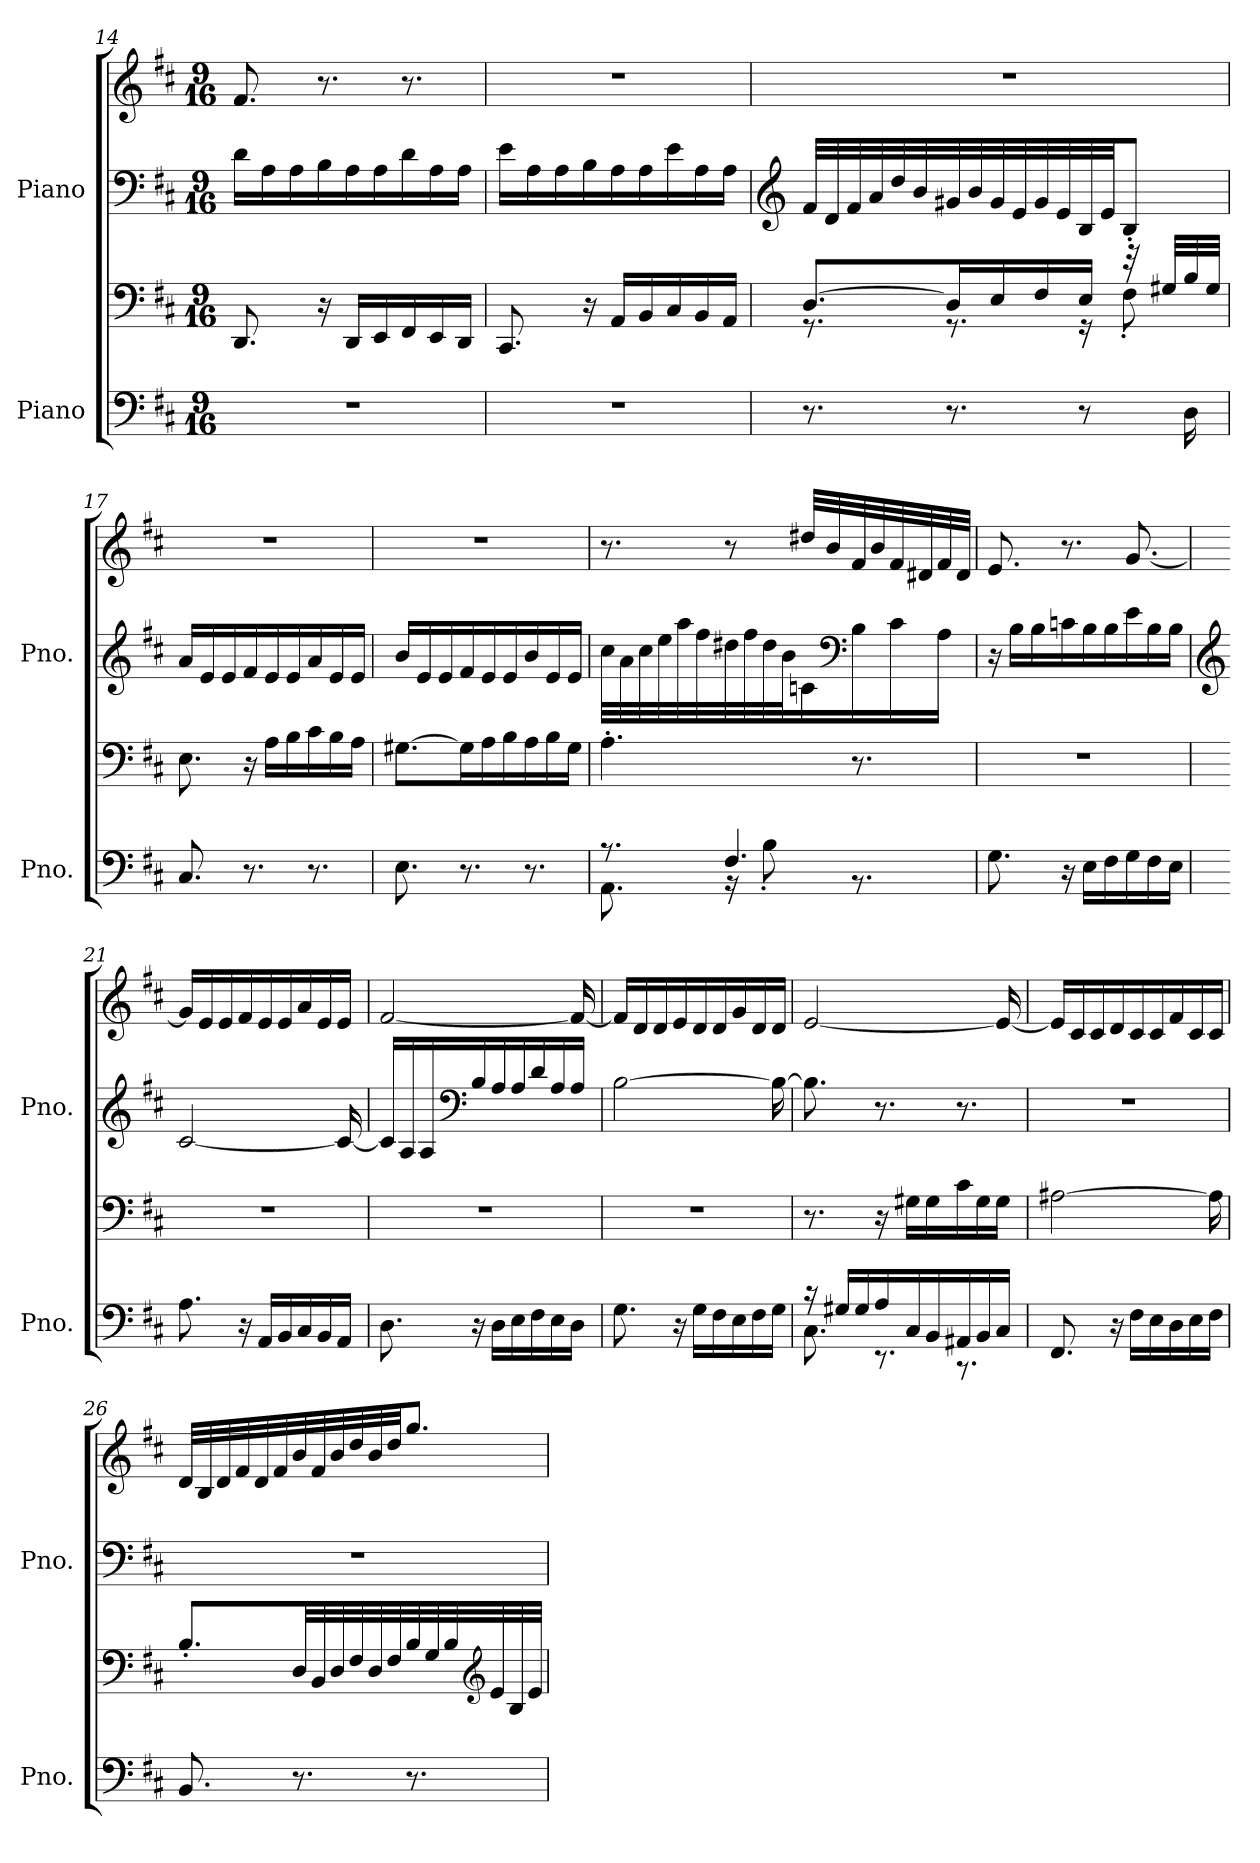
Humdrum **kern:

**kern	**kern	**kern	**kern
*part2	*part2	*part1	*part1
*staff4	*staff3	*staff2	*staff1
*I"Piano	*	*I"Piano	*
*I'Pno.	*	*I'Pno.	*
!!LO:LB:g=z
*clefF4	*clefF4	*clefF4	*clefG2
*k[f#c#]	*k[f#c#]	*k[f#c#]	*k[f#c#]
*M9/16	*M9/16	*M9/16	*M9/16
=14	=14	=14	=14
16%9r	8.DD/	16d\LL	8.f#/
.	.	16A\	.
.	.	16A\	.
.	16r	16B\	8.r
.	16DD/LL	16A\	.
.	16EE/	16A\	.
.	16FF#/	16d\	8.r
.	16EE/	16A\	.
.	16DD/JJ	16A\JJ	.
=15	=15	=15	=15
16%9r	8.CC#/	16e\LL	16%9r
.	.	16A\	.
.	.	16A\	.
.	16r	16B\	.
.	16AA/LL	16A\	.
.	16BB/	16A\	.
.	16C#/	16e\	.
.	16BB/	16A\	.
.	16AA/JJ	16A\JJ	.
=16	=16	=16	=16
*	*	*clefG2	*
*	*^	*	*
8.r	[8.D/L	8.r	32f#/LLL	16%9r
.	.	.	32d/	.
.	.	.	32f#/	.
.	.	.	32a/	.
.	.	.	32dd/	.
.	.	.	32b/	.
8.r	16D/L]	8.r	32g#X/	.
.	.	.	32b/	.
.	16E/	.	32g#/	.
.	.	.	32e/	.
.	16F#/	.	32g#/	.
.	.	.	32e/	.
8r	16E/JJ	16r	32B/	.
.	.	.	32e/JJ	.
.	32r	8F#'\	8B'/J	.
.	32G#X/LLL	.	.	.
16D\	32B/	.	.	.
.	32G#/JJJ	.	.	.
*	*v	*v	*	*
!!LO:PB:g=z
=17	=17	=17	=17
8.C#/	8.E\	16a/LL	16%9r
.	.	16e/	.
.	.	16e/	.
8.r	16r	16f#/	.
.	16A\LL	16e/	.
.	16B\	16e/	.
8.r	16c#\	16a/	.
.	16B\	16e/	.
.	16A\JJ	16e/JJ	.
=18	=18	=18	=18
8.E\	[8.G#X\L	16b/LL	16%9r
.	.	16e/	.
.	.	16e/	.
8.r	16G#\L]	16f#/	.
.	16A\	16e/	.
.	16B\	16e/	.
8.r	16A\	16b/	.
.	16B\	16e/	.
.	16G#\JJ	16e/JJ	.
=19	=19	=19	=19
*^	*	*	*
8.r	8.AA\	4.A'\	32cc#\LLL	8.r
.	.	.	32a\	.
.	.	.	32cc#\	.
.	.	.	32ee\	.
.	.	.	32aa\	.
.	.	.	32ff#\	.
4.F#/	16r	.	32dd#X\	8r
.	.	.	32ff#\	.
.	8B'\	.	32dd#\	.
.	.	.	32b\J	.
.	.	.	16cn\	32dd#X/LLL
.	.	.	.	32b/
*	*	*	*clefF4	*
.	8.r	8.r	16B\	32f#/
.	.	.	.	32b/
.	.	.	16c\	32f#/
.	.	.	.	32d#X/
.	.	.	16A\JJ	32f#/
.	.	.	.	32d#/JJJ
*v	*v	*	*	*
!!LO:LB:g=z
=20	=20	=20	=20
8.G\	16%9r	16r	8.e/
.	.	16B\LL	.
.	.	16B\	.
16r	.	16cn\	8.r
16E\LL	.	16B\	.
16F#\	.	16B\	.
16G\	.	16e\	[8.g/
16F#\	.	16B\	.
16E\JJ	.	16B\JJ	.
=21	=21	=21	=21
*	*	*clefG2	*
8.A\	16%9r	[2c#/	16g/LL]
.	.	.	16e/
.	.	.	16e/
16r	.	.	16f#/
16AA/LL	.	.	16e/
16BB/	.	.	16e/
16C#/	.	.	16a/
16BB/	.	.	16e/
16AA/JJ	.	16c#/_	16e/JJ
=22	=22	=22	=22
8.D\	16%9r	16c#/LL]	[2f#/
.	.	16A/	.
.	.	16A/	.
*	*	*clefF4	*
16r	.	16B/	.
16D\LL	.	16A/	.
16E\	.	16A/	.
16F#\	.	16d/	.
16E\	.	16A/	.
16D\JJ	.	16A/JJ	16f#/_
!!LO:LB:g=z
=23	=23	=23	=23
8.G\	16%9r	[2B\	16f#/LL]
.	.	.	16d/
.	.	.	16d/
16r	.	.	16e/
16G\LL	.	.	16d/
16F#\	.	.	16d/
16E\	.	.	16g/
16F#\	.	.	16d/
16G\JJ	.	16B\_	16d/JJ
=24	=24	=24	=24
*^	*	*	*
16r	8.C#\	8.r	8.B\]	[2e/
16G#X/LL	.	.	.	.
16G#/	.	.	.	.
16A/	8.r	16r	8.r	.
16C#/	.	16G#X\LL	.	.
16BB/	.	16G#\	.	.
16AA#X/	8.r	16c#\	8.r	.
16BB/	.	16G#\	.	.
16C#/JJ	.	16G#\JJ	.	16e/_
*v	*v	*	*	*
=25	=25	=25	=25
8.FF#/	[2A#X\	16%9r	16e/LL]
.	.	.	16c#/
.	.	.	16c#/
16r	.	.	16d/
16F#\LL	.	.	16c#/
16E\	.	.	16c#/
16D\	.	.	16f#/
16E\	.	.	16c#/
16F#\JJ	16A#\]	.	16c#/JJ
!!LO:PB:g=z
=26	=26	=26	=26
8.BB/	8.B'/L	16%9r	32d/LLL
.	.	.	32B/
.	.	.	32d/
.	.	.	32f#/
.	.	.	32d/
.	.	.	32f#/
8.r	32D/LL	.	32b/
.	32BB/	.	32f#/
.	32D/	.	32b/
.	32F#/	.	32dd/
.	32D/	.	32b/
.	32F#/	.	32dd/JJ
8.r	32B/	.	8.gg/J
.	32G/	.	.
.	32B/	.	.
*	*clefG2	*	*
.	32e/	.	.
.	32B/	.	.
.	32e/JJJ	.	.
=	=	=	=
*-	*-	*-	*-
